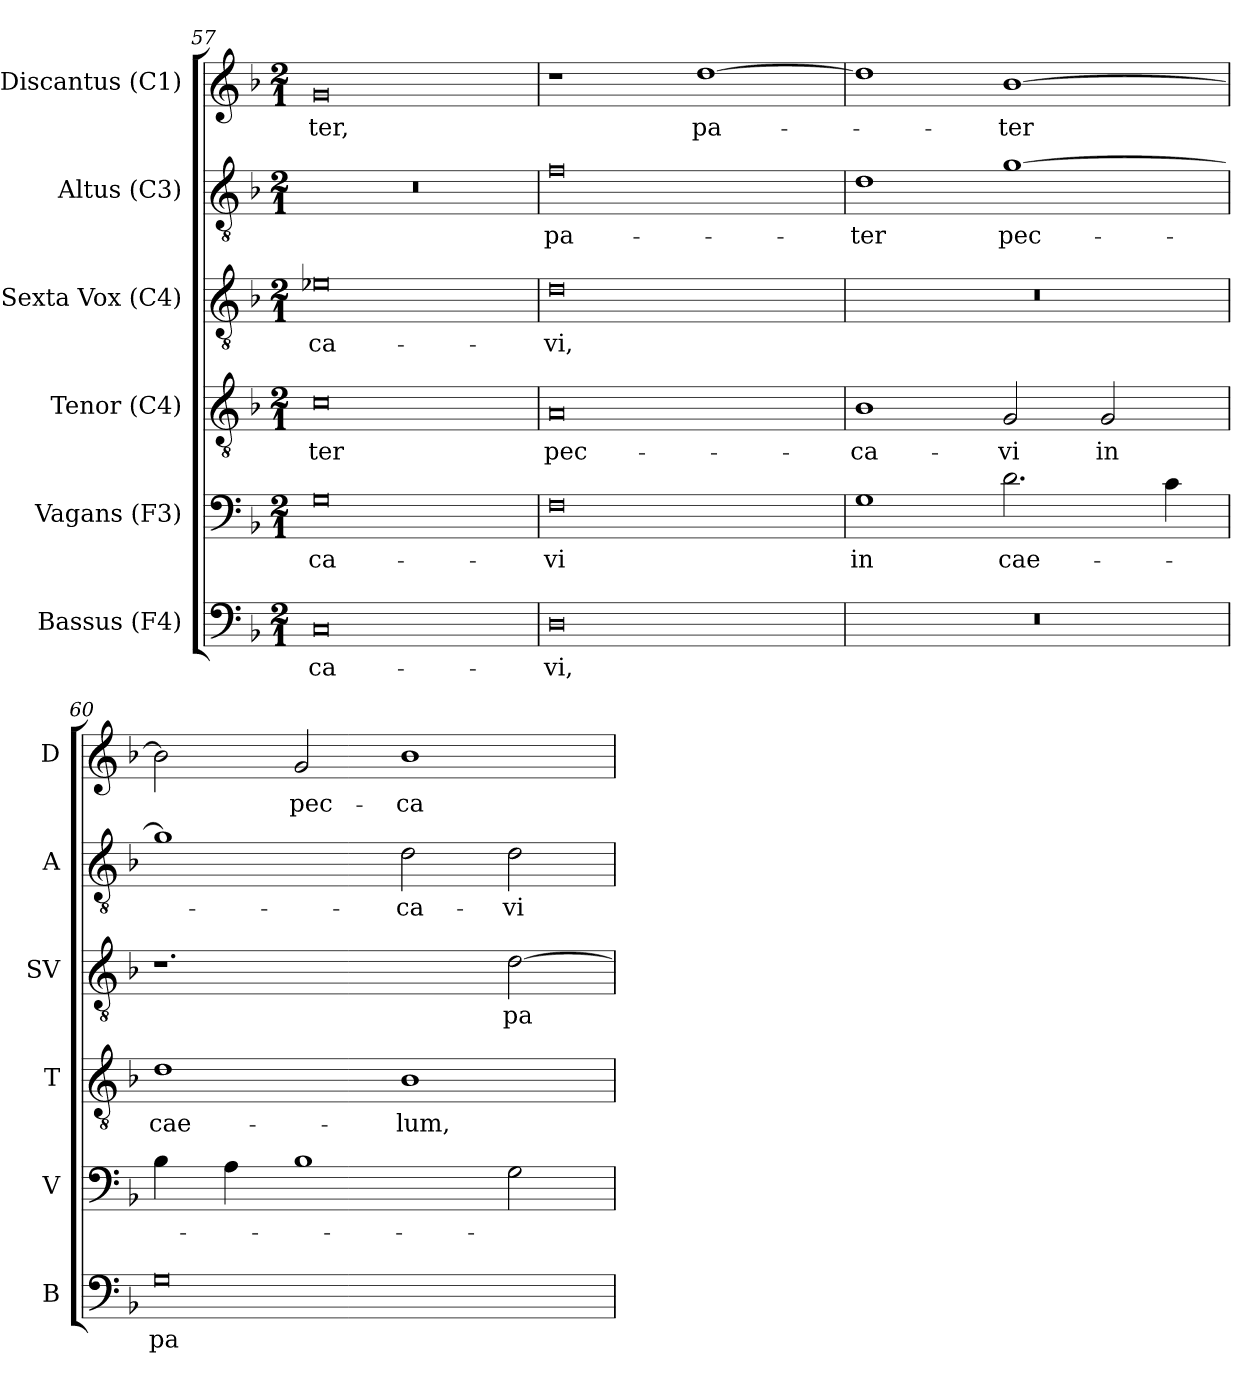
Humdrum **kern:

**kern	**text	**kern	**text	**kern	**text	**kern	**text	**kern	**text	**kern	**text
*part6	*part6	*part5	*part5	*part4	*part4	*part3	*part3	*part2	*part2	*part1	*part1
*staff6	*staff6	*staff5	*staff5	*staff4	*staff4	*staff3	*staff3	*staff2	*staff2	*staff1	*staff1
*I"Bassus (F4)	*	*I"Vagans (F3)	*	*I"Tenor (C4)	*	*I"Sexta Vox (C4)	*	*I"Altus (C3)	*	*I"Discantus (C1)	*
*I'B	*	*I'V	*	*I'T	*	*I'SV	*	*I'A	*	*I'D	*
*clefF4	*	*clefF4	*	*clefGv2	*	*clefGv2	*	*clefGv2	*	*clefG2	*
*	*	*	*	*	*	*ITrd7c12	*	*	*	*	*
*k[b-]	*	*k[b-]	*	*k[b-]	*	*k[b-]	*	*k[b-]	*	*k[b-]	*
*F:	*	*F:	*	*F:	*	*F:	*	*F:	*	*F:	*
*M2/1	*	*M2/1	*	*M2/1	*	*M2/1	*	*M2/1	*	*M2/1	*
=57	=57	=57	=57	=57	=57	=57	=57	=57	=57	=57	=57
!	!LO:LY:b:color=#000000	!	!	!	!	!	!	!	!	!	!
!	!	!	!LO:LY:b:color=#000000	!	!	!	!	!	!	!	!
!	!	!	!	!	!LO:LY:b:color=#000000	!	!	!	!	!	!
!	!	!	!	!	!	!	!LO:LY:b:color=#000000	!LO:N:vis=1	!	!	!
!	!	!	!	!	!	!	!	!	!	!	!LO:LY:b:color=#000000
0Ci	-ca-	0Gi	-ca-	0ci	-ter	0E-Xi	-ca-	0r	.	0gi	-ter,
=58	=58	=58	=58	=58	=58	=58	=58	=58	=58	=58	=58
!	!LO:LY:b:color=#000000	!	!	!	!	!	!	!	!	!	!
!	!	!	!LO:LY:b:color=#000000	!	!	!	!	!	!	!	!
!	!	!	!	!	!LO:LY:b:color=#000000	!	!	!	!	!	!
!	!	!	!	!	!	!	!LO:LY:b:color=#000000	!	!	!	!
!	!	!	!	!	!	!	!	!	!LO:LY:b:color=#000000	!	!
0Di	-vi,	0Fi	-vi	0Ai	pec-	0Di	-vi,	0fi	pa-	1r	.
!	!	!	!	!	!	!	!	!	!	!	!LO:LY:b:color=#000000
.	.	.	.	.	.	.	.	.	.	[1ddi	pa-
=59	=59	=59	=59	=59	=59	=59	=59	=59	=59	=59	=59
!LO:N:vis=1	!	!	!	!	!	!	!	!	!	!	!
!	!	!	!LO:LY:b:color=#000000	!	!	!	!	!	!	!	!
!	!	!	!	!	!LO:LY:b:color=#000000	!LO:N:vis=1	!	!	!	!	!
!	!	!	!	!	!	!	!	!	!LO:LY:b:color=#000000	!	!
0r	.	1Gi	in	1B-i	-ca-	0r	.	1di	-ter	1ddi]	.
!	!	!	!LO:LY:b:color=#000000	!	!	!	!	!	!	!	!
!	!	!	!	!	!LO:LY:b:color=#000000	!	!	!	!	!	!
!	!	!	!	!	!	!	!	!	!LO:LY:b:color=#000000	!	!
!	!	!	!	!	!	!	!	!	!	!	!LO:LY:b:color=#000000
.	.	2.di\	cae-	2Gi/	-vi	.	.	[1gi	pec-	[1b-i	-ter
!	!	!	!	!	!LO:LY:b:color=#000000	!	!	!	!	!	!
.	.	.	.	2Gi/	in	.	.	.	.	.	.
.	.	4ci\	.	.	.	.	.	.	.	.	.
!!LO:LB:g=z
=60	=60	=60	=60	=60	=60	=60	=60	=60	=60	=60	=60
!	!LO:LY:b:color=#000000	!	!	!	!	!	!	!	!	!	!
!	!	!	!	!	!LO:LY:b:color=#000000	!	!	!	!	!	!
0Gi	pa-	4B-i\	.	1di	cae-	1.r	.	1gi]	.	2b-i\]	.
.	.	4Ai\	.	.	.	.	.	.	.	.	.
!	!	!	!	!	!	!	!	!	!	!	!LO:LY:b:color=#000000
.	.	1B-i	.	.	.	.	.	.	.	2gi/	pec-
!	!	!	!	!	!LO:LY:b:color=#000000	!	!	!	!	!	!
!	!	!	!	!	!	!	!	!	!LO:LY:b:color=#000000	!	!
!	!	!	!	!	!	!	!	!	!	!	!LO:LY:b:color=#000000
.	.	.	.	1B-i	-lum,	.	.	2di\	-ca-	1b-i	-ca-
!	!	!	!	!	!	!	!LO:LY:b:color=#000000	!	!	!	!
!	!	!	!	!	!	!	!	!	!LO:LY:b:color=#000000	!	!
.	.	2Gi\	.	.	.	[2Di\	pa-	2di\	-vi	.	.
=	=	=	=	=	=	=	=	=	=	=	=
*-	*-	*-	*-	*-	*-	*-	*-	*-	*-	*-	*-
